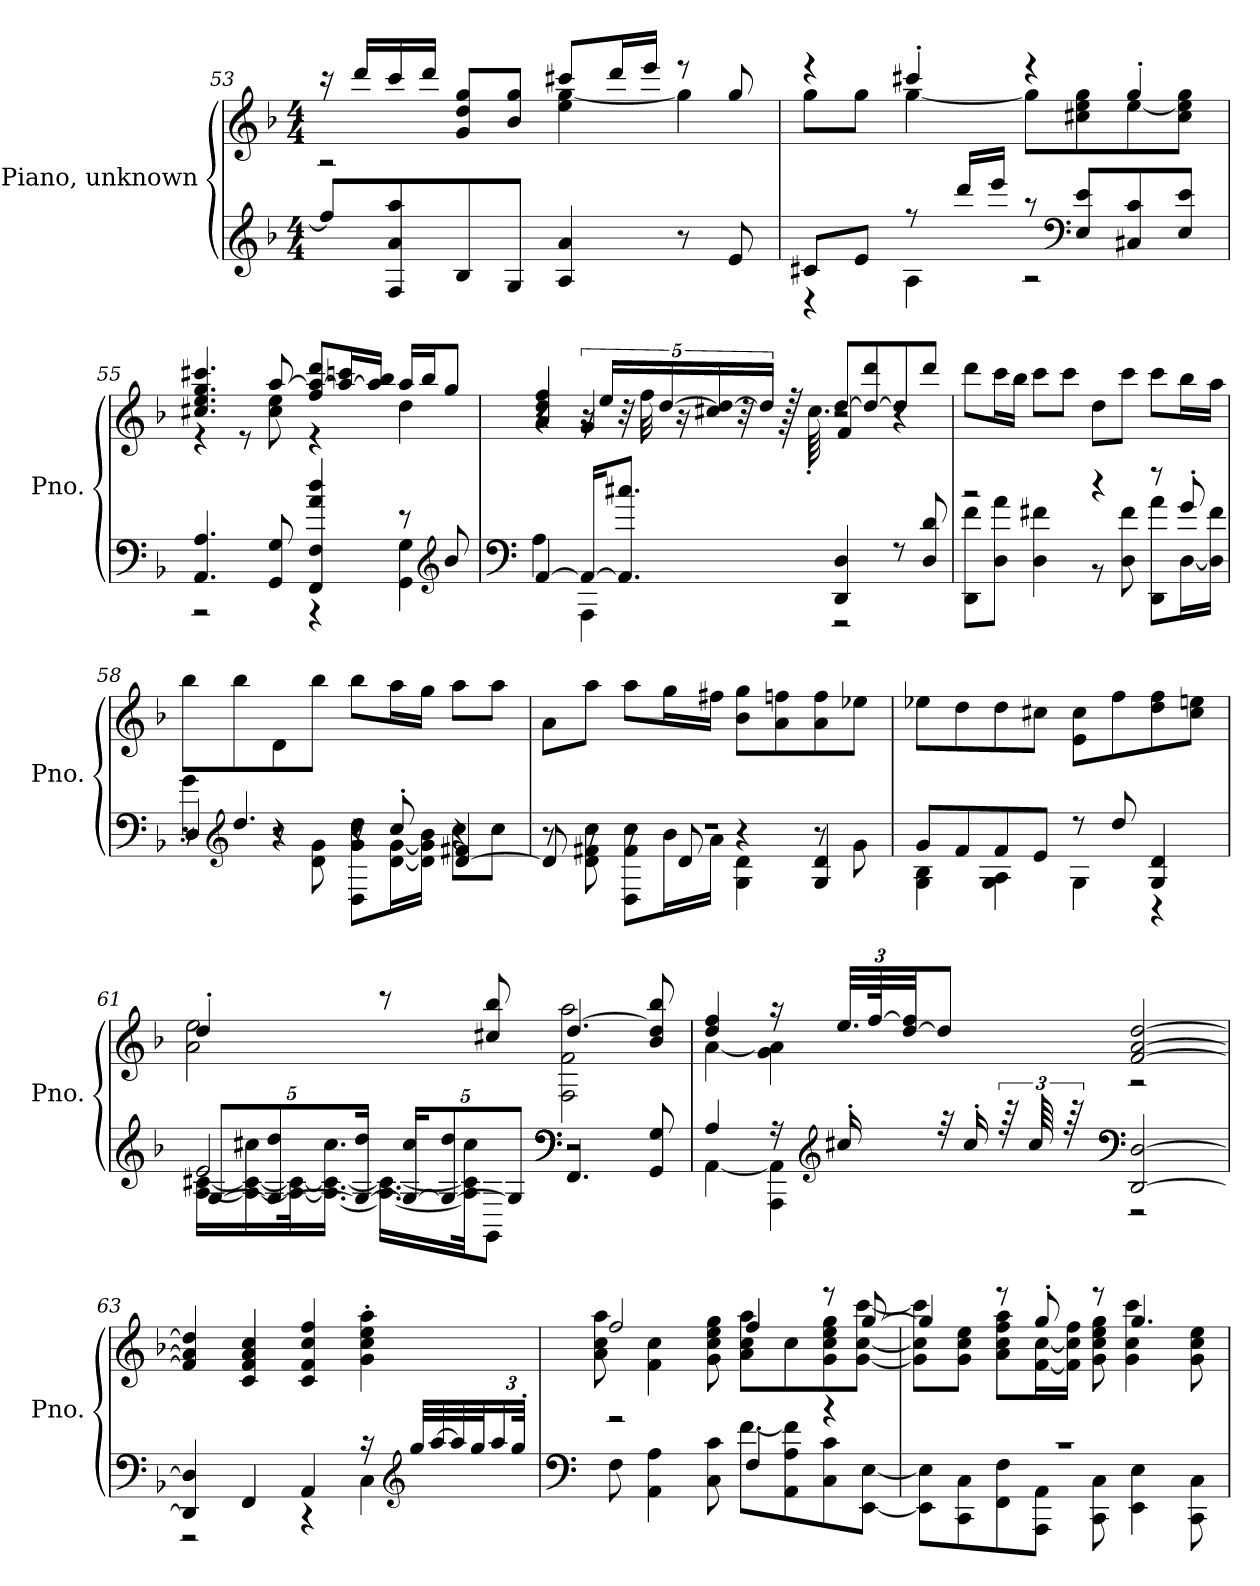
**kern	**kern
*part1	*part1
*staff2	*staff1
*I"Piano, unknown	*
*I'Pno.	*
!!LO:LB:g=z
*clefG2	*clefG2
*k[b-]	*k[b-]
*M4/4	*M4/4
=53	=53
*	*^
8ff/L]	16r	2r
.	16ddd/LL	.
8F/ 8a/ 8aa/	16ccc/	.
.	16ddd/JJ	.
8B-/	8g/ 8dd/ 8gg/L	.
8G/J	8b-/ 8gg/J	.
4A/ 4a/	8ccc#X/L	4ee\ [4gg\
.	16ddd/L	.
.	16eee/JJ	.
8r	8r	4gg\]
8e/	8gg/	.
=54	=54	=54
*^	*	*
8c#X/L	4r	4r	8gg\L
8e/J	.	.	8gg\J
8r	4A\	4ccc#X'/	[4gg\
16ddd/LL	.	.	.
16eee/JJ	.	.	.
8r	2r	4r	8gg\L]
*clefF4	*	*	*
8E/ 8e/L	.	.	8cc#X\ 8ee\ 8gg\
8C#X/ 8c#/	.	4gg'/	[8ee\
8E/ 8e/J	.	.	8cc#\ 8ee\] 8gg\J
!!LO:PB:g=z	!!
=55	=55	=55	=55
4.AA/ 4.A/	2r	4.cc#X/ 4.ee/ 4.gg/ 4.ccc#X/	4r
.	.	.	8r
8GG/ 8G/	.	[8aa/	8cc#\ 8ee\
4FF/ 4F/ 4a/ 4dd/	4r	8ff/ 8aa/_ 8ddd/L	4r
.	.	16aa/_ 16cccn/L	.
.	.	16aa/] 16bb-/JJ	.
8r	4GG\ 4G\	16aa/LL	4dd\
.	.	16bb-/J	.
*clefG2	*	*	*
8b-/	.	8gg/J	.
*	*	*v	*v
=56	=56	=56
*clefF4	*	*
*	*	*^
*	*	*	*^
[4AA/	4A\	4a/ 4dd/ 4ff/	4r	4r
16AA/KL_	4AAA\	20r	16r	4g/
.	.	20ee/LL	.	.
8.AA/] 8.cc#X/J	.	.	32r	.
.	.	.	32ff\	.
.	.	[20dd/	.	.
.	.	.	16r	.
.	.	20cc#X/ 20dd/_	.	.
.	.	.	32r	.
.	.	20dd/JJ]	.	.
.	.	.	128r	.
.	.	.	64.cc#'\	.
4DD/ 4D/	2r	[8dd/L	2r	4f/
.	.	8dd/_ 8ddd/	.	.
8r	.	8dd/]	.	4r
8D/ 8d/	.	8ddd/J	.	.
*	*	*v	*v	*v
!!LO:LB:g=z
=57	=57	=57
2r	8DD\ 8f\L	8ddd\L
.	8D\ 8a\J	16ccc\L
.	.	16bb-\JJ
.	4D\ 4f#X\	8ccc\L
.	.	8ccc\J
4r	8r	8dd\L
.	8D\ 8f#\	8ccc\J
8r	8DD\ 8a\L	8ccc\L
8g'/	[16D\L	16bb-\L
.	16D\] 16f#\JJ	16aa\JJ
=58	=58	=58
*	*^	*
8r	4g'\	4D/	8bb-\L
*clefG2	*	*	*
4.dd/	.	.	8bb-\
.	8r	4r	8d\
.	8d\ 8g\	.	8bb-\J
8r	8D\ 8g\ 8dd\L	4r	8bb-\L
8cc'/	[16d\ [16g\L	.	16aa\L
.	16d\] 16g\] 16b-\JJ	.	16gg\JJ
4r	8cc\L	[4d/ 4f#X/	8aa\L
.	8cc\J	.	8aa\J
=59	=59	=59	=59
1r	8r	8d/]	8a\L
.	8d\ 8f#X\ 8cc\	8r	8aa\J
.	8D\ 8f#\ 8cc\L	8r	8aa\L
.	16b-\L	8d/	16gg\L
.	16a\JJ	.	16ff#X\JJ
.	4G\ 4d\	4r	8b-\ 8gg\L
.	.	.	8a\ 8ffn\
.	8r	4G/ 4d/	8a\ 8ff\
.	8g\	.	8ee-X\J
*	*v	*v	*
!!LO:LB:g=z
=60	=60	=60
8g/L	4G\ 4B-\	8ee-X\L
8f/	.	8dd\
8f/	4G\ 4A\	8dd\
8e/J	.	8cc#X\J
8r	4G\	8e\ 8cc#\L
8dd/	.	8ff\
4G/ 4d/	4r	8dd\ 8ff\
.	.	8cc#\ 8een\J
=61	=61	=61
*	*^	*
*	*	*Xbrackettup	*
*	*	*	*^
2e/	[16A\ [16c#X\LL	[10G/L	4dd'/	2a\ 2ee\
.	16A\_ 16c#\_ 16cc#X\	.	.	.
.	.	10G/_ 10dd/	.	.
.	32A\_ 32c#\_K	.	.	.
.	16.A\_ 16.c#\_ 16.cc#\JJ	.	.	.
.	.	20G/_ 20dd/Jk	.	.
.	16.A\_ 16.c#\_LL	20G/_ 20cc#/KL	8r	.
.	.	10G/_ 10dd/	.	.
.	32A\] 32c#\] 32cc#\JK	.	.	.
.	8GG\J	.	8cc#X/ 8bb-/	.
.	.	10G/J]	.	.
*clefF4	*	*	*	*
2r	2r	4.FF/	[4.dd/	2F\ 2f\ 2aa\
.	.	8GG/ 8G/	8b-/ 8dd/] 8bb-/	.
*	*v	*v	*	*
!!LO:LB:g=z	!!
=62	=62	=62	=62
4A/	[4AA\	4dd/ 4ff/	[4a\
16r	4AAA\ 4AA\]	16r	4g\ 4a\]
*clefG2	*	*	*
*	*	*Xbrackettup	*
16cc#X'/	.	48.ee/LLL	.
.	.	[96ff/K	.
.	.	[48dd/ 48ff/]JJ	.
32r	.	8dd/J]	.
16cc#'/	.	.	.
*brackettup	*	*	*
96r	.	.	.
96cc#/	.	.	.
96r	.	.	.
*clefF4	*	*	*
[2DD/ [2D/	2r	[2f/ [2a/ [2dd/	2r
*	*	*v	*v
=63	=63	=63
4DD/] 4D/]	2r	4f/] 4a/] 4dd/]
4FF/	.	4c/ 4f/ 4a/ 4cc/
4AA/	4r	4c/ 4f/ 4cc/ 4ff/
16r	4C\	4g\' 4cc\' 4ee\' 4aa\'
*clefG2	*	*
32gg/LLL	.	.
[32aa/	.	.
32aa/]	.	.
32gg/J	.	.
*Xbrackettup	*	*
24aa/	.	.
48gg'/JJk	.	.
=64	=64	=64
*clefF4	*	*
*	*	*^
2r	8F\	2ff/	8a\ 8cc\ 8aa\
.	4AA\ 4A\	.	4f\ 4cc\
.	8C\ 8c\	.	8g\ 8cc\ 8ee\ 8gg\
4F'/	[8f\L	4ff/	8a\ 8cc\ 8aa\L
.	8AA\ 8A\ 8f\]	.	8cc\
4r	8C\ 8c\	8r	8g\ 8cc\ 8ee\ 8gg\
.	[8EE\ [8E\J	[8gg/	[8g\ [8cc\ [8ccc\J
!!LO:LB:g=z	!!
=65	=65	=65	=65
1r	8EE\] 8E\]L	4gg/]	8g\] 8cc\] 8ccc\]L
.	8CC\ 8C\	.	8g\ 8cc\ 8ee\J
.	8FF\ 8F\	8r	8a\ 8cc\ 8ff\ 8aa\L
.	8AAA\ 8AA\J	8gg'/	[16f\ [16cc\L
.	.	.	16f\] 16cc\] 16ff\JJ
.	8CC\ 8C\	8r	8g\ 8cc\ 8ee\ 8gg\
.	4EE\ 4E\	4.gg/	4g\ 4cc\ 4ccc\
.	8CC\ 8C\	.	8g\ 8cc\ 8ee\
*v	*v	*	*
*	*v	*v
=	=
*-	*-
